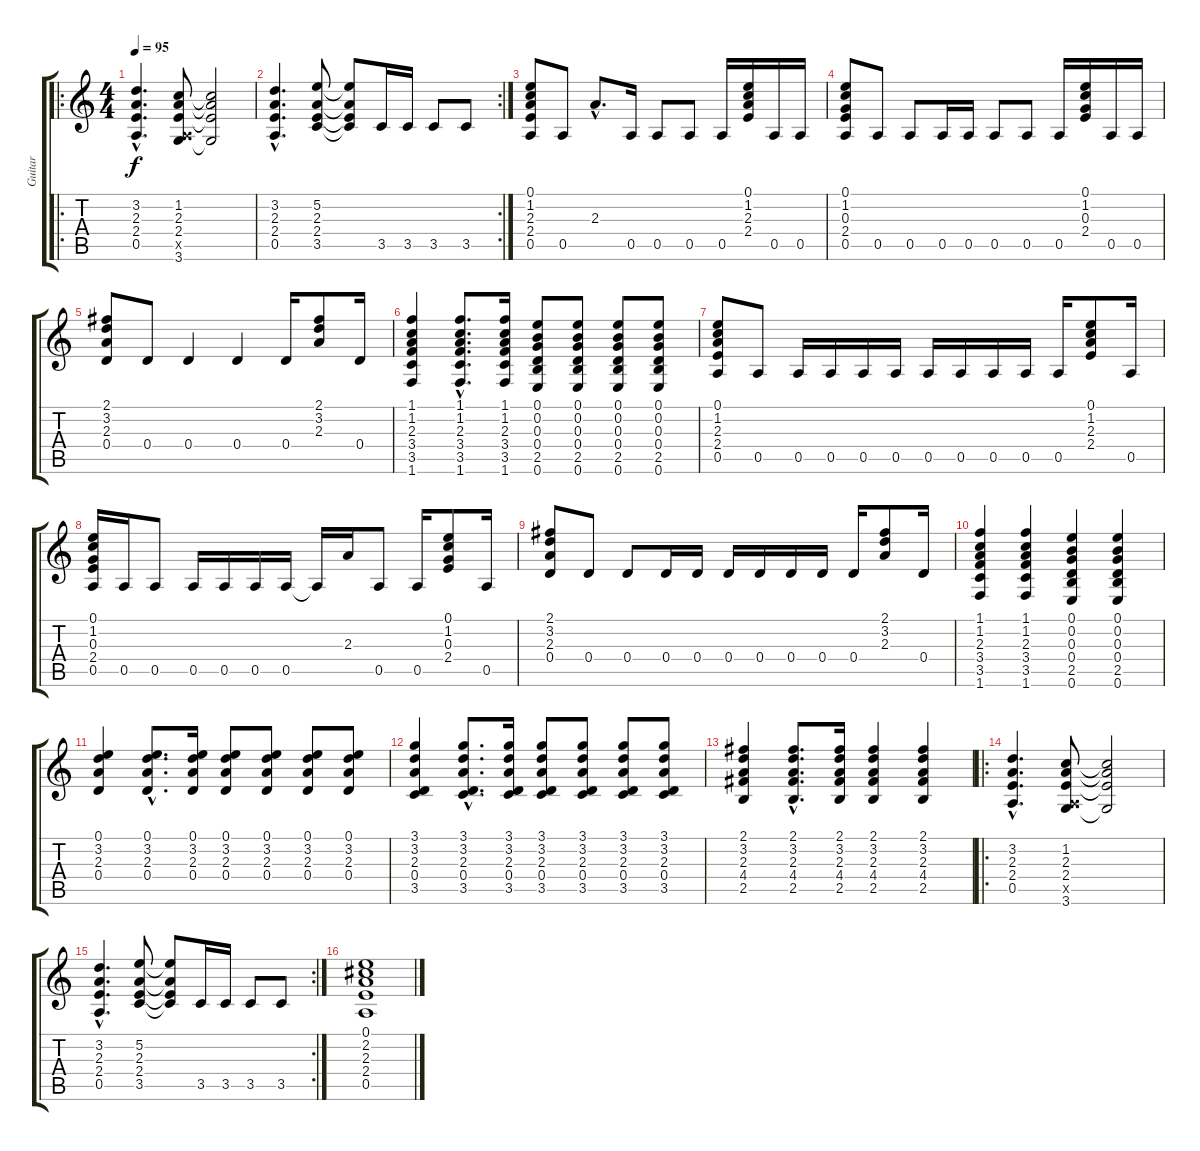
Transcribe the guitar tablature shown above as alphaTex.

\track ("Guitar" "Guitar") {instrument acousticguitarsteel}
\staff {score tabs}
\tuning (E4 B3 G3 D3 A2 E2) {hide}
\ro
\ts (4 4)
\tempo 95
\clef g2
\ks c
(3.2{hac} 2.3{hac} 2.4{hac} 0.5{hac}).4{d dy f instrument acousticguitarsteel} (1.2 2.3 2.4 0.5{x} 3.6).8 (1.2{t} 2.3{t} 2.4{t} 3.6{t}).2 |
\rc 2
(3.2{hac} 2.3{hac} 2.4{hac} 0.5{hac}).4{d} (5.2 2.3 2.4 3.5).8 (5.2{t} 2.3{t} 2.4{t} 3.5{t}).8 3.5.16 3.5.16 3.5.8 3.5.8 |
(0.1 1.2 2.3 2.4 0.5).8 0.5.8 2.3{hac}.8{d} 0.5.16 0.5.8 0.5.8 0.5.16 (0.1 1.2 2.3 2.4).16 0.5.16 0.5.16 |
(0.1 1.2 0.3 2.4 0.5).8 0.5.8 0.5.8 0.5.16 0.5.16 0.5.8 0.5.8 0.5.16 (0.1 1.2 0.3 2.4).16 0.5.16 0.5.16 |
(2.1 3.2 2.3 0.4).8 0.4.8 0.4.4 0.4.4 0.4.16 (2.1 3.2 2.3).8 0.4.16 |
(1.1 1.2 2.3 3.4 3.5 1.6).4 (1.1{hac} 1.2{hac} 2.3{hac} 3.4{hac} 3.5{hac} 1.6{hac}).8{d} (1.1 1.2 2.3 3.4 3.5 1.6).16 (0.1 0.2 0.3 0.4 2.5 0.6).8 (0.1 0.2 0.3 0.4 2.5 0.6).8 (0.1 0.2 0.3 0.4 2.5 0.6).8 (0.1 0.2 0.3 0.4 2.5 0.6).8 |
(0.1 1.2 2.3 2.4 0.5).8 0.5.8 0.5.16 0.5.16 0.5.16 0.5.16 0.5.16 0.5.16 0.5.16 0.5.16 0.5.16 (0.1 1.2 2.3 2.4).8 0.5.16 |
(0.1 1.2 0.3 2.4 0.5).16 0.5.16 0.5.8 0.5.16 0.5.16 0.5.16 0.5.16 0.5{t}.16 2.3.16 0.5.8 0.5.16 (0.1 1.2 0.3 2.4).8 0.5.16 |
(2.1 3.2 2.3 0.4).8 0.4.8 0.4.8 0.4.16 0.4.16 0.4.16 0.4.16 0.4.16 0.4.16 0.4.16 (2.1 3.2 2.3).8 0.4.16 |
(1.1 1.2 2.3 3.4 3.5 1.6).4 (1.1 1.2 2.3 3.4 3.5 1.6).4 (0.1 0.2 0.3 0.4 2.5 0.6).4 (0.1 0.2 0.3 0.4 2.5 0.6).4 |
(0.1 3.2 2.3 0.4).4 (0.1{hac} 3.2{hac} 2.3{hac} 0.4{hac}).8{d} (0.1 3.2 2.3 0.4).16 (0.1 3.2 2.3 0.4).8 (0.1 3.2 2.3 0.4).8 (0.1 3.2 2.3 0.4).8 (0.1 3.2 2.3 0.4).8 |
(3.1 3.2 2.3 0.4 3.5).4 (3.1{hac} 3.2{hac} 2.3{hac} 0.4{hac} 3.5{hac}).8{d} (3.1 3.2 2.3 0.4 3.5).16 (3.1 3.2 2.3 0.4 3.5).8 (3.1 3.2 2.3 0.4 3.5).8 (3.1 3.2 2.3 0.4 3.5).8 (3.1 3.2 2.3 0.4 3.5).8 |
(2.1 3.2 2.3 4.4 2.5).4 (2.1{hac} 3.2{hac} 2.3{hac} 4.4{hac} 2.5{hac}).8{d} (2.1 3.2 2.3 4.4 2.5).16 (2.1 3.2 2.3 4.4 2.5).4 (2.1 3.2 2.3 4.4 2.5).4 |
\ro
(3.2{hac} 2.3{hac} 2.4{hac} 0.5{hac}).4{d} (1.2 2.3 2.4 0.5{x} 3.6).8 (1.2{t} 2.3{t} 2.4{t} 3.6{t}).2 |
\rc 2
(3.2{hac} 2.3{hac} 2.4{hac} 0.5{hac}).4{d} (5.2 2.3 2.4 3.5).8 (5.2{t} 2.3{t} 2.4{t} 3.5{t}).8 3.5.16 3.5.16 3.5.8 3.5.8 |
(0.1 2.2 2.3 2.4 0.5).1
